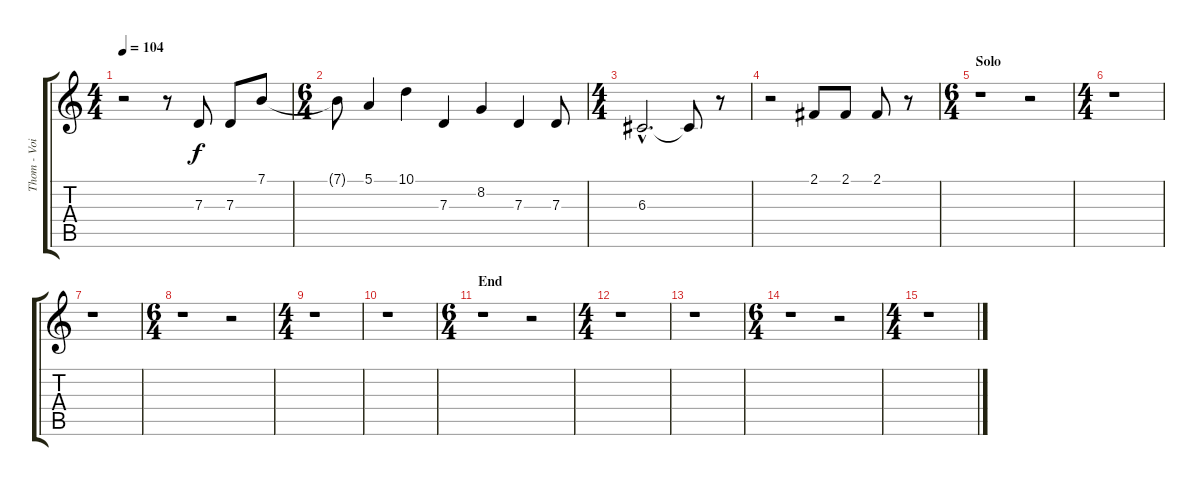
\track ("Thom - Voice" "Thom - Voi") {instrument flute}
\staff {score tabs}
\tuning (E4 B3 G3 D3 A2 E2) {hide}
\ts (4 4)
\tempo 104
\clef g2
\ks c
r.2{dy f} r.8 7.3.8 7.3.8 7.1.8 |
\ts (6 4)
7.1{t}.8 5.1.4 10.1.4 7.3.4 8.2.4 7.3.4 7.3.8 |
\ts (4 4)
6.3{hac}.2{d} 6.3{t}.8 r.8 |
r.2 2.1.8 2.1.8 2.1.8 r.8 |
\ts (6 4)
\section ("" "Solo")
r.1 r.2 |
\ts (4 4)
r.1 |
r.1 |
\ts (6 4)
r.1 r.2 |
\ts (4 4)
r.1 |
r.1 |
\ts (6 4)
\section ("" "End")
r.1 r.2 |
\ts (4 4)
r.1 |
r.1 |
\ts (6 4)
r.1 r.2 |
\ts (4 4)
r.1
